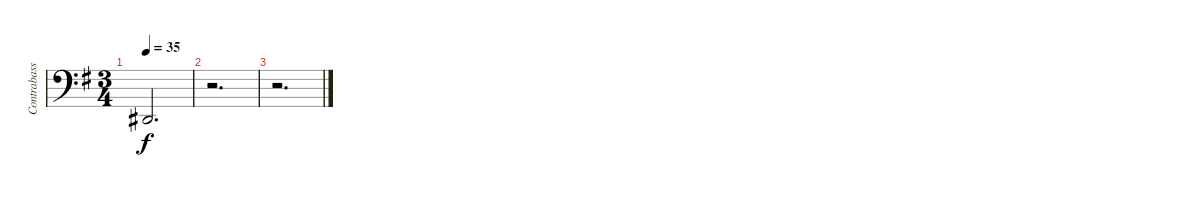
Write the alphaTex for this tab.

\track ("Contrabasses" "Contrabass") {instrument stringensemble1}
\staff {score}
\tuning (Gb2 Db2 Ab1 Eb1) {hide}
\ts (3 4)
\tempo 35
\clef f4
\ks eminor
7.3.2{d dy f} |
r.2{d} |
r.2{d}
